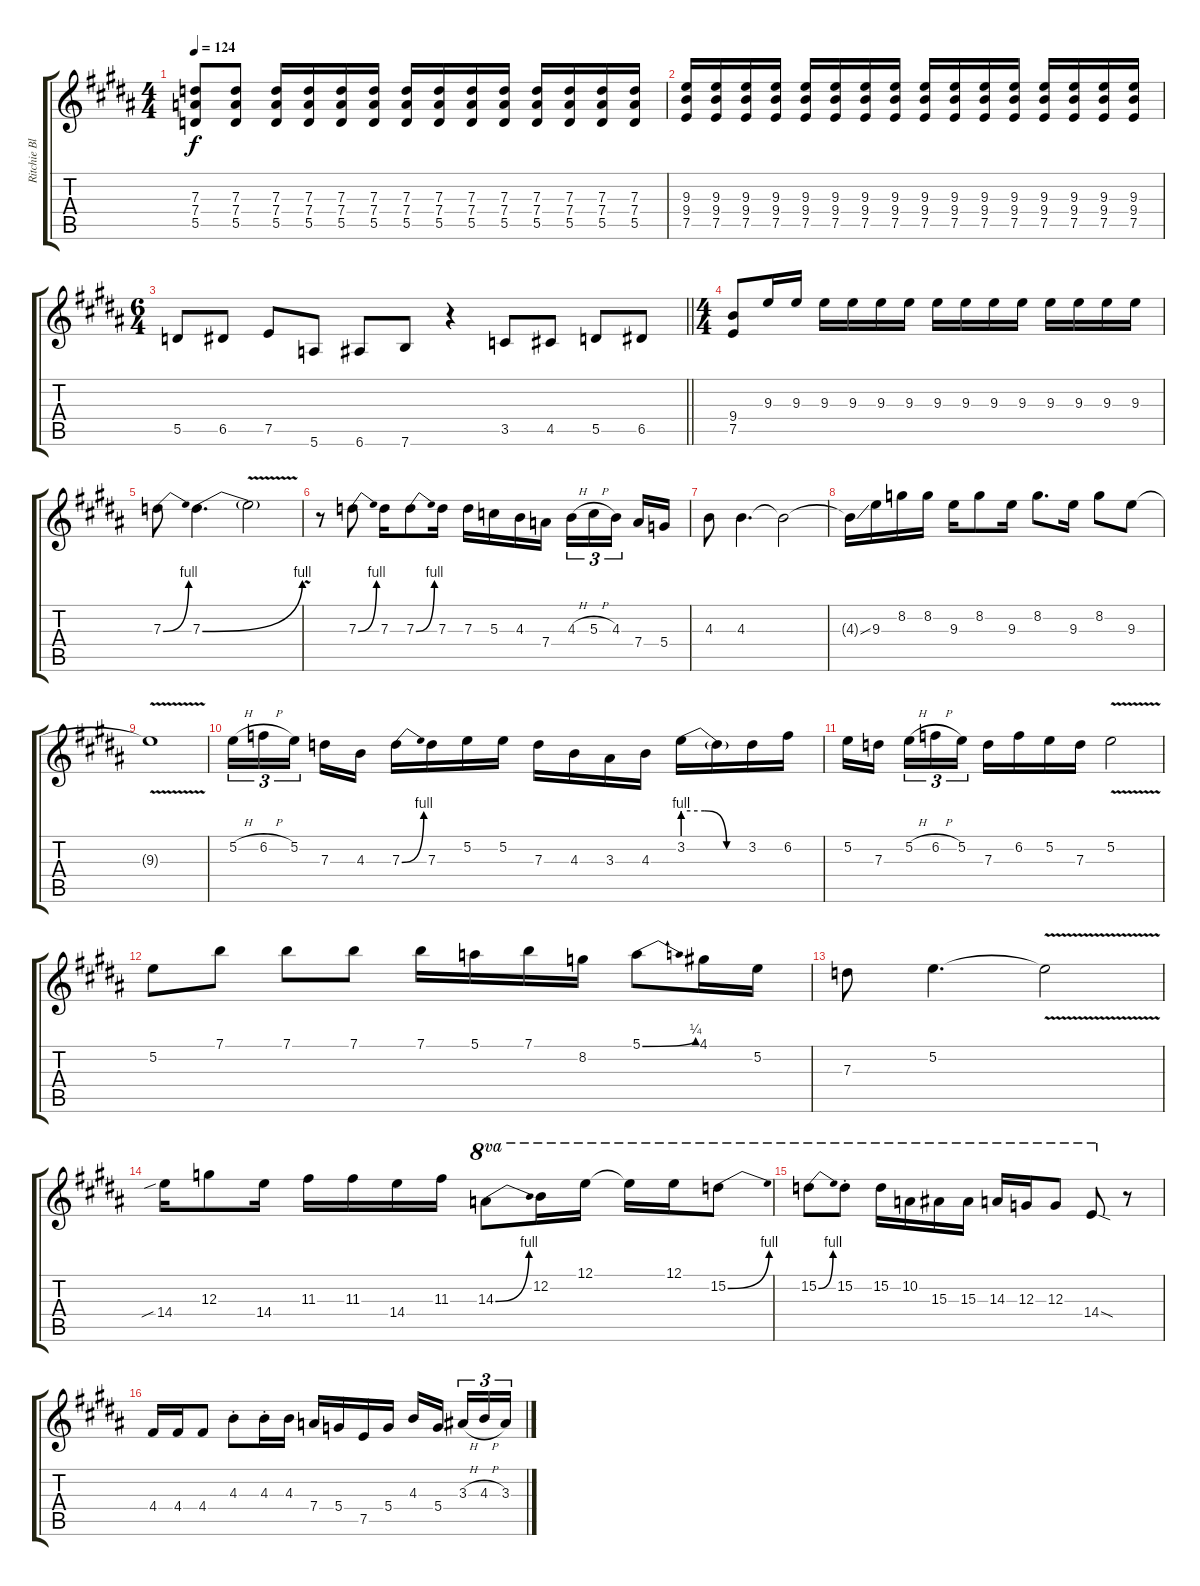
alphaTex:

\track ("Ritchie Blackmore - Electric Guitar" "Ritchie Bl") {instrument overdrivenguitar}
\staff {score tabs}
\tuning (E4 B3 G3 D3 A2 E2) {hide}
\ts (4 4)
\tempo 124
\clef g2
\ks g#minor
(7.3 7.4 5.5).8{dy f} (7.3 7.4 5.5).8 (7.3 7.4 5.5).16 (7.3 7.4 5.5).16 (7.3 7.4 5.5).16 (7.3 7.4 5.5).16 (7.3 7.4 5.5).16 (7.3 7.4 5.5).16 (7.3 7.4 5.5).16 (7.3 7.4 5.5).16 (7.3 7.4 5.5).16 (7.3 7.4 5.5).16 (7.3 7.4 5.5).16 (7.3 7.4 5.5).16 |
\ks b
(9.3 9.4 7.5).16 (9.3 9.4 7.5).16 (9.3 9.4 7.5).16 (9.3 9.4 7.5).16 (9.3 9.4 7.5).16 (9.3 9.4 7.5).16 (9.3 9.4 7.5).16 (9.3 9.4 7.5).16 (9.3 9.4 7.5).16 (9.3 9.4 7.5).16 (9.3 9.4 7.5).16 (9.3 9.4 7.5).16 (9.3 9.4 7.5).16 (9.3 9.4 7.5).16 (9.3 9.4 7.5).16 (9.3 9.4 7.5).16 |
\ts (6 4)
\barLineRight lightlight
\ks g#minor
5.5.8 6.5.8 7.5.8 5.6.8 6.6.8 7.6.8 r.4 3.5.8 4.5.8 5.5.8 6.5.8 |
\ts (4 4)
\ks b
(9.4 7.5).8 9.3.16 9.3.16 9.3.16 9.3.16 9.3.16 9.3.16 9.3.16 9.3.16 9.3.16 9.3.16 9.3.16 9.3.16 9.3.16 9.3.16 |
\ks g#minor
7.3{be (bend 0 0 60 4)}.8 7.3{be (bend 0 0 60 4)}.4{d} 7.3{v t}.2 |
\ks b
r.8 7.3{be (bend 0 0 60 4)}.8 7.3.16 7.3{be (bend 0 0 60 4)}.8 7.3.16 7.3.16 5.3.16 4.3.16 7.4.16 4.3{h}.16{tu (3 2)} 5.3{h}.16{tu (3 2)} 4.3.16{tu (3 2) beam splitsecondary} 7.4.16 5.4.16 |
\ks g#minor
4.3.8 4.3.4{d} 4.3{t}.2 |
4.3{ss t}.16 9.3.16 8.2.16 8.2.16 9.3.16 8.2.8 9.3.16 8.2.8{d} 9.3.16 8.2.8 9.3.8 |
\ks b
9.3{v t}.1 |
\ks g#minor
5.2{h}.16{tu (3 2)} 6.2{h}.16{tu (3 2)} 5.2.16{tu (3 2) beam splitsecondary} 7.3.16 4.3.16 7.3{be (bend 0 0 60 4)}.16 7.3.16 5.2.16 5.2.16 7.3.16 4.3.16 3.3.16 4.3.16 3.2{be (custom 0 4 20 4 40 0 60 0)}.16 3.2{t}.16 3.2.16 6.2.16 |
5.2.16 7.3.16{beam splitsecondary} 5.2{h}.16{tu (3 2)} 6.2{h}.16{tu (3 2)} 5.2.16{tu (3 2)} 7.3.16 6.2.16 5.2.16 7.3.16 5.2{v}.2 |
\ks b
5.2.8 7.1.8 7.1.8 7.1.8 7.1.16 5.1.16 7.1.16 8.2.16 5.1{be (bend 0 0 60 1)}.8 4.1.16 5.2.16 |
\ks g#minor
7.3.8 5.2.4{d} 5.2{v t}.2 |
14.4{sib}.16 12.3.8 14.4.16 11.3.16 11.3.16 14.4.16 11.3.16 14.3{be (bend 0 0 60 4)}.8{ot 8va} 12.2.16{ot 8va} 12.1.16{ot 8va} 12.1{t}.16{ot 8va} 12.1.16{ot 8va} 15.2{be (bend 0 0 60 4)}.8{ot 8va} |
\ks b
15.2{be (bend 0 0 60 4)}.8{ot 8va} 15.2{st}.8{ot 8va} 15.2.16{ot 8va} 10.2.16{ot 8va} 15.3.16{ot 8va} 15.3.16{ot 8va} 14.3.16{ot 8va} 12.3.16{ot 8va} 12.3.8{ot 8va} 14.4{sod}.8{ot 8va} r.8 |
\ks g#minor
4.4.16 4.4.16 4.4.8 4.3{st}.8 4.3{st}.16 4.3.16 7.4.16 5.4.16 7.5.16 5.4.16 4.3.16 5.4.16{beam splitsecondary} 3.3{h}.16{tu (3 2)} 4.3{h}.16{tu (3 2)} 3.3.16{tu (3 2)}
